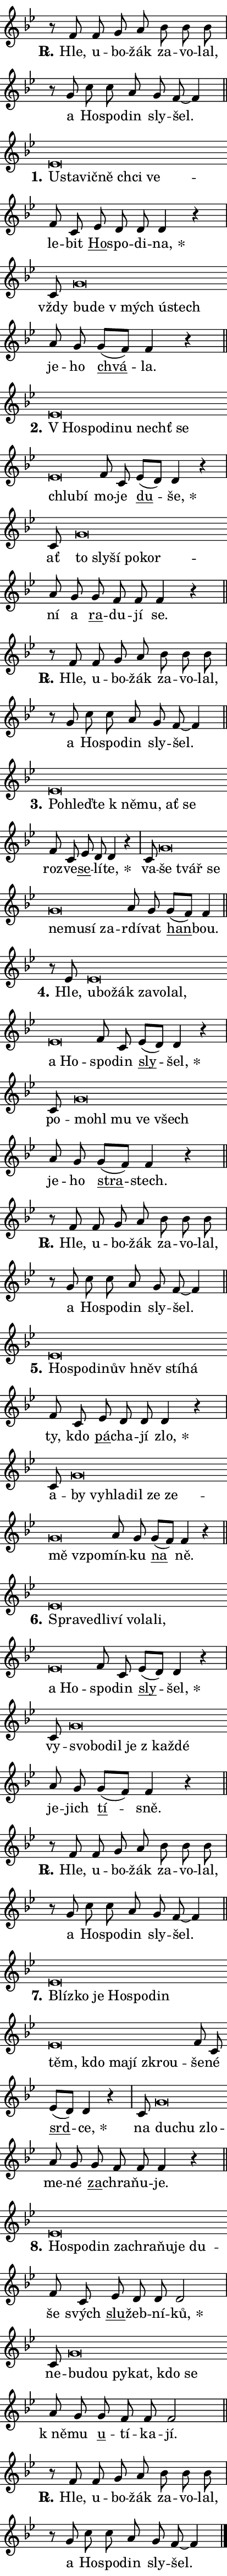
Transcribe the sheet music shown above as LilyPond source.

\version "2.22.1"
\header { tagline = "" }
\paper {
  indent = 0\cm
  top-margin = 0\cm
  right-margin = 0\cm
  bottom-margin = 0\cm
  left-margin = 0\cm
  paper-width = 7\cm
  page-breaking = #ly:one-page-breaking
  system-system-spacing.basic-distance = #11
  score-system-spacing.basic-distance = #11
  ragged-last = ##f
}


%% Author: Thomas Morley
%% https://lists.gnu.org/archive/html/lilypond-user/2020-05/msg00002.html
#(define (line-position grob)
"Returns position of @var[grob} in current system:
   @code{'start}, if at first time-step
   @code{'end}, if at last time-step
   @code{'middle} otherwise
"
  (let* ((col (ly:item-get-column grob))
         (ln (ly:grob-object col 'left-neighbor))
         (rn (ly:grob-object col 'right-neighbor))
         (col-to-check-left (if (ly:grob? ln) ln col))
         (col-to-check-right (if (ly:grob? rn) rn col))
         (break-dir-left
           (and
             (ly:grob-property col-to-check-left 'non-musical #f)
             (ly:item-break-dir col-to-check-left)))
         (break-dir-right
           (and
             (ly:grob-property col-to-check-right 'non-musical #f)
             (ly:item-break-dir col-to-check-right))))
        (cond ((eqv? 1 break-dir-left) 'start)
              ((eqv? -1 break-dir-right) 'end)
              (else 'middle))))

#(define (tranparent-at-line-position vctor)
  (lambda (grob)
  "Relying on @code{line-position} select the relevant enry from @var{vctor}.
Used to determine transparency,"
    (case (line-position grob)
      ((end) (not (vector-ref vctor 0)))
      ((middle) (not (vector-ref vctor 1)))
      ((start) (not (vector-ref vctor 2))))))

noteHeadBreakVisibility =
#(define-music-function (break-visibility)(vector?)
"Makes @code{NoteHead}s transparent relying on @var{break-visibility}"
#{
  \override NoteHead.transparent =
    #(tranparent-at-line-position break-visibility)
#})

#(define delete-ledgers-for-transparent-note-heads
  (lambda (grob)
    "Reads whether a @code{NoteHead} is transparent.
If so this @code{NoteHead} is removed from @code{'note-heads} from
@var{grob}, which is supposed to be @code{LedgerLineSpanner}.
As a result ledgers are not printed for this @code{NoteHead}"
    (let* ((nhds-array (ly:grob-object grob 'note-heads))
           (nhds-list
             (if (ly:grob-array? nhds-array)
                 (ly:grob-array->list nhds-array)
                 '()))
           ;; Relies on the transparent-property being done before
           ;; Staff.LedgerLineSpanner.after-line-breaking is executed.
           ;; This is fragile ...
           (to-keep
             (remove
               (lambda (nhd)
                 (ly:grob-property nhd 'transparent #f))
               nhds-list)))
      ;; TODO find a better method to iterate over grob-arrays, similiar
      ;; to filter/remove etc for lists
      ;; For now rebuilt from scratch
      (set! (ly:grob-object grob 'note-heads)  '())
      (for-each
        (lambda (nhd)
          (ly:pointer-group-interface::add-grob grob 'note-heads nhd))
        to-keep))))

hideNotes = {
  \noteHeadBreakVisibility #begin-of-line-visible
}
unHideNotes = {
  \noteHeadBreakVisibility #all-visible
}

% work-around for resetting accidentals
% https://lilypond.org/doc/v2.23/Documentation/notation/displaying-rhythms#unmetered-music
cadenzaMeasure = {
  \cadenzaOff
  \partial 1024 s1024
  \cadenzaOn
}

#(define-markup-command (accent layout props text) (markup?)
  "Underline accented syllable"
  (interpret-markup layout props
    #{\markup \override #'(offset . 4.3) \underline { #text }#}))

responsum = \markup \concat {
  "R" \hspace #-1.05 \path #0.1 #'((moveto 0 0.07) (lineto 0.9 0.8)) \hspace #0.05 "."
}

\layout {
    \context {
        \Staff
        \remove "Time_signature_engraver"
        \override LedgerLineSpanner.after-line-breaking = #delete-ledgers-for-transparent-note-heads
    }
    \context {
        \Voice {
            \override NoteHead.output-attributes = #'((class . "notehead"))
            \override Hairpin.height = #0.55
        }
    }
    \context {
        \Lyrics {
            \override StanzaNumber.output-attributes = #'((class . "stanzanumber"))
            \override LyricSpace.minimum-distance = #0.9
            \override LyricText.font-name = #"TeX Gyre Schola"
            \override LyricText.font-size = 1
            \override StanzaNumber.font-name = #"TeX Gyre Schola Bold"
            \override StanzaNumber.font-size = 1
        }
    }
}

% magnetic-lyrics.ily
%
%   written by
%     Jean Abou Samra <jean@abou-samra.fr>
%     Werner Lemberg <wl@gnu.org>
%
%   adapted by
%     Jiri Hon <jiri.hon@gmail.com>
%
% Version 2022-Apr-15

% https://www.mail-archive.com/lilypond-user@gnu.org/msg149350.html

#(define (Left_hyphen_pointer_engraver context)
   "Collect syllable-hyphen-syllable occurrences in lyrics and store
them in properties.  This engraver only looks to the left.  For
example, if the lyrics input is @code{foo -- bar}, it does the
following.

@itemize @bullet
@item
Set the @code{text} property of the @code{LyricHyphen} grob between
@q{foo} and @q{bar} to @code{foo}.

@item
Set the @code{left-hyphen} property of the @code{LyricText} grob with
text @q{foo} to the @code{LyricHyphen} grob between @q{foo} and
@q{bar}.
@end itemize

Use this auxiliary engraver in combination with the
@code{lyric-@/text::@/apply-@/magnetic-@/offset!} hook."
   (let ((hyphen #f)
         (text #f))
     (make-engraver
      (acknowledgers
       ((lyric-syllable-interface engraver grob source-engraver)
        (set! text grob)))
      (end-acknowledgers
       ((lyric-hyphen-interface engraver grob source-engraver)
        ;(when (not (grob::has-interface grob 'lyric-space-interface))
          (set! hyphen grob)));)
      ((stop-translation-timestep engraver)
       (when (and text hyphen)
         (ly:grob-set-object! text 'left-hyphen hyphen))
       (set! text #f)
       (set! hyphen #f)))))

#(define (lyric-text::apply-magnetic-offset! grob)
   "If the space between two syllables is less than the value in
property @code{LyricText@/.details@/.squash-threshold}, move the right
syllable to the left so that it gets concatenated with the left
syllable.

Use this function as a hook for
@code{LyricText@/.after-@/line-@/breaking} if the
@code{Left_@/hyphen_@/pointer_@/engraver} is active."
   (let ((hyphen (ly:grob-object grob 'left-hyphen #f)))
     (when hyphen
       (let ((left-text (ly:spanner-bound hyphen LEFT)))
         (when (grob::has-interface left-text 'lyric-syllable-interface)
           (let* ((common (ly:grob-common-refpoint grob left-text X))
                  (this-x-ext (ly:grob-extent grob common X))
                  (left-x-ext
                   (begin
                     ;; Trigger magnetism for left-text.
                     (ly:grob-property left-text 'after-line-breaking)
                     (ly:grob-extent left-text common X)))
                  ;; `delta` is the gap width between two syllables.
                  (delta (- (interval-start this-x-ext)
                            (interval-end left-x-ext)))
                  (details (ly:grob-property grob 'details))
                  (threshold (assoc-get 'squash-threshold details 0.2)))
             (when (< delta threshold)
               (let* (;; We have to manipulate the input text so that
                      ;; ligatures crossing syllable boundaries are not
                      ;; disabled.  For languages based on the Latin
                      ;; script this is essentially a beautification.
                      ;; However, for non-Western scripts it can be a
                      ;; necessity.
                      (lt (ly:grob-property left-text 'text))
                      (rt (ly:grob-property grob 'text))
                      (is-space (grob::has-interface hyphen 'lyric-space-interface))
                      (space (if is-space " " ""))
                      (space-markup (grob-interpret-markup grob " "))
                      (space-size (interval-length (ly:stencil-extent space-markup X)))
                      (extra-delta (if is-space space-size 0))
                      ;; Append new syllable.
                      (ltrt-space (if (and (string? lt) (string? rt))
                                (string-append lt space rt)
                                (make-concat-markup (list lt space rt))))
                      ;; Right-align `ltrt` to the right side.
                      (ltrt-space-markup (grob-interpret-markup
                               grob
                               (make-translate-markup
                                (cons (interval-length this-x-ext) 0)
                                (make-right-align-markup ltrt-space)))))
                 (begin
                   ;; Don't print `left-text`.
                   (ly:grob-set-property! left-text 'stencil #f)
                   ;; Set text and stencil (which holds all collected
                   ;; syllables so far) and shift it to the left.
                   (ly:grob-set-property! grob 'text ltrt-space)
                   (ly:grob-set-property! grob 'stencil ltrt-space-markup)
                   (ly:grob-translate-axis! grob (- (- delta extra-delta)) X))))))))))


#(define (lyric-hyphen::displace-bounds-first grob)
   ;; Make very sure this callback isn't triggered too early.
   (let ((left (ly:spanner-bound grob LEFT))
         (right (ly:spanner-bound grob RIGHT)))
     (ly:grob-property left 'after-line-breaking)
     (ly:grob-property right 'after-line-breaking)
     (ly:lyric-hyphen::print grob)))

squashThreshold = #0.4

\layout {
  \context {
    \Lyrics
    \consists #Left_hyphen_pointer_engraver
    \override LyricText.after-line-breaking =
      #lyric-text::apply-magnetic-offset!
    \override LyricHyphen.stencil = #lyric-hyphen::displace-bounds-first
    \override LyricText.details.squash-threshold = \squashThreshold
    \override LyricHyphen.minimum-distance = 0
    \override LyricHyphen.minimum-length = \squashThreshold
  }
}

squash = \override LyricText.details.squash-threshold = 9999
unSquash = \override LyricText.details.squash-threshold = \squashThreshold

left = \override LyricText.self-alignment-X = #LEFT
unLeft = \revert LyricText.self-alignment-X

starOffset = #(lambda (grob) 
                (let ((x_offset (ly:self-alignment-interface::aligned-on-x-parent grob)))
                  (if (= x_offset 0) 0 (+ x_offset 1.2))))

star = #(define-music-function (syllable)(string?)
"Append star separator at the end of a syllable"
#{
  \once \override LyricText.X-offset = #starOffset
  \lyricmode { \markup {
    #syllable
    \override #'((font-name . "TeX Gyre Schola Bold")) \hspace #0.2 \lower #0.65 \larger "*"
  } }
#})

starAccent = #(define-music-function (syllable)(string?)
"Append star separator at the end of a syllable and make accent"
#{
  \once \override LyricText.X-offset = #starOffset
  \lyricmode { \markup {
    \accent #syllable
    \override #'((font-name . "TeX Gyre Schola Bold")) \hspace #0.2 \lower #0.65 \larger "*"
  } }
#})

breath = #(define-music-function (syllable)(string?)
"Append breathing indicator at the end of a syllable"
#{
  \lyricmode { \markup { #syllable "+" } }
#})

optionalBreath = #(define-music-function (syllable)(string?)
"Append optional breathing indicator at the end of a syllable"
#{
  \lyricmode { \markup { #syllable "(+)" } }
#})


\score {
    <<
        \new Voice = "melody" { \cadenzaOn \key bes \major \relative { r8 f' f g a bes bes bes \cadenzaMeasure \bar "|" r g c c a g f~ f4 \cadenzaMeasure \bar "||" \break }
\relative { es'\breve*1/16 \hideNotes \breve*1/16 \bar "" \breve*1/16 \bar "" \breve*1/16 \bar "" \breve*1/16 \breve*1/16 \bar "" \unHideNotes f8 c \bar "" es d d d4 r \cadenzaMeasure \bar "|" c8 g'\breve*1/16 \hideNotes \breve*1/16 \bar "" \breve*1/16 \bar "" \breve*1/16 \breve*1/16 \bar "" \unHideNotes a8 g \bar "" g[( f)] f4 r \cadenzaMeasure \bar "||" \break }
\relative { es'\breve*1/16 \hideNotes \breve*1/16 \bar "" \breve*1/16 \bar "" \breve*1/16 \bar "" \breve*1/16 \bar "" \breve*1/16 \bar "" \breve*1/16 \breve*1/16 \bar "" \unHideNotes f8 c \bar "" es[( d)] d4 r \cadenzaMeasure \bar "|" c8 g'\breve*1/16 \hideNotes \breve*1/16 \bar "" \breve*1/16 \bar "" \breve*1/16 \breve*1/16 \bar "" \unHideNotes a8 g \bar "" g f f f4 r \cadenzaMeasure \bar "||" \break }
\relative { r8 f' f g a bes bes bes \cadenzaMeasure \bar "|" r g c c a g f~ f4 \cadenzaMeasure \bar "||" \break }
\relative { es'\breve*1/16 \hideNotes \breve*1/16 \bar "" \breve*1/16 \bar "" \breve*1/16 \bar "" \breve*1/16 \bar "" \breve*1/16 \breve*1/16 \bar "" \unHideNotes f8 c \bar "" es d d4 r \cadenzaMeasure \bar "|" c8 g'\breve*1/16 \hideNotes \breve*1/16 \bar "" \breve*1/16 \bar "" \breve*1/16 \bar "" \breve*1/16 \bar "" \breve*1/16 \breve*1/16 \bar "" \unHideNotes a8 g \bar "" g[( f)] f4 \cadenzaMeasure \bar "||" \break }
\relative { r8 es' es\breve*1/16 \hideNotes \breve*1/16 \bar "" \breve*1/16 \bar "" \breve*1/16 \bar "" \breve*1/16 \bar "" \breve*1/16 \bar "" \breve*1/16 \breve*1/16 \bar "" \unHideNotes f8 c \bar "" es[( d)] d4 r \cadenzaMeasure \bar "|" c8 g'\breve*1/16 \hideNotes \breve*1/16 \bar "" \breve*1/16 \bar "" \breve*1/16 \breve*1/16 \bar "" \unHideNotes a8 g \bar "" g[( f)] f4 r \cadenzaMeasure \bar "||" \break }
\relative { r8 f' f g a bes bes bes \cadenzaMeasure \bar "|" r g c c a g f~ f4 \cadenzaMeasure \bar "||" \break }
\relative { es'\breve*1/16 \hideNotes \breve*1/16 \bar "" \breve*1/16 \bar "" \breve*1/16 \bar "" \breve*1/16 \bar "" \breve*1/16 \breve*1/16 \bar "" \unHideNotes f8 c \bar "" es d d d4 r \cadenzaMeasure \bar "|" c8 g'\breve*1/16 \hideNotes \breve*1/16 \bar "" \breve*1/16 \bar "" \breve*1/16 \bar "" \breve*1/16 \bar "" \breve*1/16 \bar "" \breve*1/16 \breve*1/16 \bar "" \unHideNotes a8 g \bar "" g[( f)] f4 r \cadenzaMeasure \bar "||" \break }
\relative { es'\breve*1/16 \hideNotes \breve*1/16 \bar "" \breve*1/16 \bar "" \breve*1/16 \bar "" \breve*1/16 \bar "" \breve*1/16 \bar "" \breve*1/16 \bar "" \breve*1/16 \breve*1/16 \bar "" \unHideNotes f8 c \bar "" es[( d)] d4 r \cadenzaMeasure \bar "|" c8 g'\breve*1/16 \hideNotes \breve*1/16 \bar "" \breve*1/16 \bar "" \breve*1/16 \bar "" \breve*1/16 \breve*1/16 \bar "" \unHideNotes a8 g \bar "" g[( f)] f4 r \cadenzaMeasure \bar "||" \break }
\relative { r8 f' f g a bes bes bes \cadenzaMeasure \bar "|" r g c c a g f~ f4 \cadenzaMeasure \bar "||" \break }
\relative { es'\breve*1/16 \hideNotes \breve*1/16 \bar "" \breve*1/16 \bar "" \breve*1/16 \bar "" \breve*1/16 \bar "" \breve*1/16 \bar "" \breve*1/16 \bar "" \breve*1/16 \bar "" \breve*1/16 \bar "" \breve*1/16 \breve*1/16 \bar "" \unHideNotes f8 c \bar "" es[( d)] d4 r \cadenzaMeasure \bar "|" c8 g'\breve*1/16 \hideNotes \breve*1/16 \breve*1/16 \bar "" \unHideNotes a8 g \bar "" g f f f4 r \cadenzaMeasure \bar "||" \break }
\relative { es'\breve*1/16 \hideNotes \breve*1/16 \bar "" \breve*1/16 \bar "" \breve*1/16 \bar "" \breve*1/16 \bar "" \breve*1/16 \bar "" \breve*1/16 \breve*1/16 \bar "" \unHideNotes f8 c \bar "" es d d d2 \cadenzaMeasure \bar "|" c8 g'\breve*1/16 \hideNotes \breve*1/16 \bar "" \breve*1/16 \bar "" \breve*1/16 \bar "" \breve*1/16 \breve*1/16 \bar "" \unHideNotes a8 g \bar "" g f f f2 \cadenzaMeasure \bar "||" \break }
\relative { r8 f' f g a bes bes bes \cadenzaMeasure \bar "|" r g c c a g f~ f4 \cadenzaMeasure \bar "||" \break } \bar "|." }
        \new Lyrics \lyricsto "melody" { \lyricmode { \set stanza = \responsum
Hle, u -- bo -- žák za -- vo -- lal, a Ho -- spo -- din sly -- šel.
\set stanza = "1."
\left U -- \squash sta -- vič -- ně chci ve -- \unLeft \unSquash le -- bit \markup \accent Ho -- spo -- di -- \star na, vždy \left bu -- \squash de "v mých" ús -- tech \unLeft \unSquash je -- ho \markup \accent chvá -- la.
\set stanza = "2."
\left "V Ho" -- \squash spo -- di -- nu nechť se chlu -- bí \unLeft \unSquash mo -- je \markup \accent du -- \star še, ať \left to \squash sly -- ší po -- kor -- \unLeft \unSquash ní a \markup \accent ra -- du -- jí se.
\set stanza = \responsum
Hle, u -- bo -- žák za -- vo -- lal, a Ho -- spo -- din sly -- šel.
\set stanza = "3."
\left Po -- \squash hleď -- te "k ně" -- mu, ať se \unLeft \unSquash roz -- ve -- \markup \accent se -- lí -- \star te, va -- \left še \squash tvář se ne -- mu -- sí za -- \unLeft \unSquash rdí -- vat \markup \accent han -- bou.
\set stanza = "4."
Hle, \left u -- \squash bo -- žák za -- vo -- lal, a Ho -- \unLeft \unSquash spo -- din \markup \accent sly -- \star šel, po -- \left mo -- \squash hl mu ve všech \unLeft \unSquash je -- ho \markup \accent stra -- stech.
\set stanza = \responsum
Hle, u -- bo -- žák za -- vo -- lal, a Ho -- spo -- din sly -- šel.
\set stanza = "5."
\left Ho -- \squash spo -- di -- nův hněv stí -- há \unLeft \unSquash ty, kdo \markup \accent pá -- cha -- jí \star zlo, a -- \left by \squash vy -- hla -- dil ze ze -- mě vzpo -- \unLeft \unSquash mín -- ku \markup \accent na ně.
\set stanza = "6."
\left Spra -- \squash ve -- dli -- ví vo -- la -- li, a Ho -- \unLeft \unSquash spo -- din \markup \accent sly -- \star šel, vy -- \left svo -- \squash bo -- dil je "z kaž" -- dé \unLeft \unSquash je -- jich \markup \accent tí -- sně.
\set stanza = \responsum
Hle, u -- bo -- žák za -- vo -- lal, a Ho -- spo -- din sly -- šel.
\set stanza = "7."
\left Blíz -- \squash ko je Ho -- spo -- din těm, kdo ma -- jí zkrou -- \unLeft \unSquash še -- né \markup \accent srd -- \star ce, na \left du -- \squash chu zlo -- \unLeft \unSquash me -- né \markup \accent za -- chra -- ňu -- je.
\set stanza = "8."
\left Ho -- \squash spo -- din za -- chra -- ňu -- je du -- \unLeft \unSquash še svých \markup \accent slu -- žeb -- ní -- \star ků, ne -- \left bu -- \squash dou py -- kat, kdo se \unLeft \unSquash "k ně" -- mu \markup \accent u -- tí -- ka -- jí.
\set stanza = \responsum
Hle, u -- bo -- žák za -- vo -- lal, a Ho -- spo -- din sly -- šel. } }
    >>
    \layout {}
}
